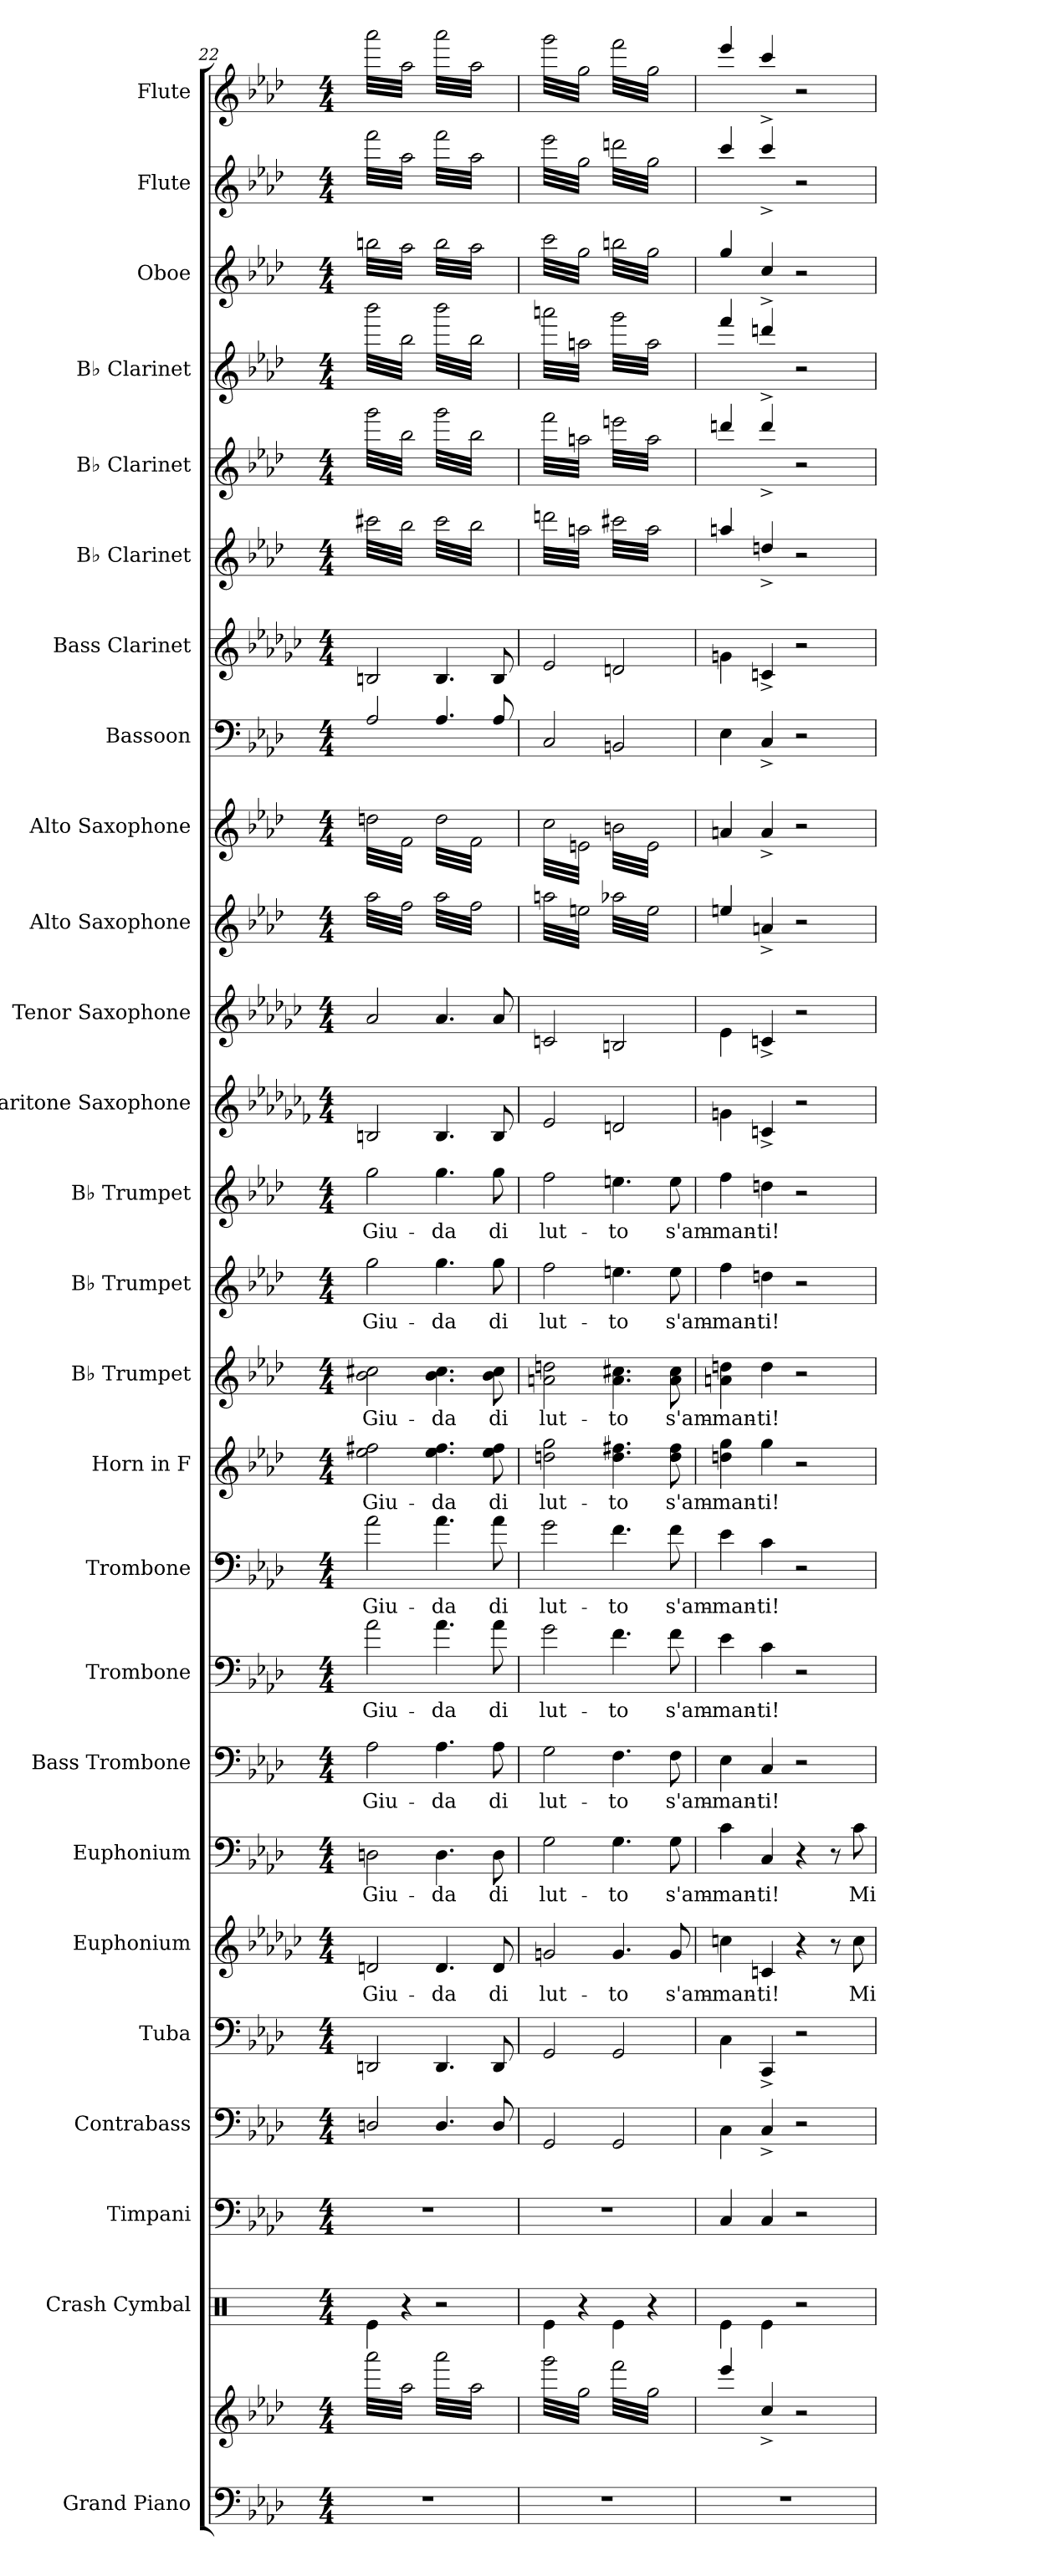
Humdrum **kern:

**kern	**kern	**kern	**kern	**kern	**kern	**kern	**text	**kern	**text	**kern	**text	**kern	**text	**kern	**text	**kern	**text	**kern	**text	**kern	**text	**kern	**text	**kern	**kern	**kern	**kern	**kern	**kern	**kern	**kern	**kern	**kern	**kern	**kern
*part26	*part26	*part25	*part24	*part23	*part22	*part21	*part21	*part20	*part20	*part19	*part19	*part18	*part18	*part17	*part17	*part16	*part16	*part15	*part15	*part14	*part14	*part13	*part13	*part12	*part11	*part10	*part9	*part8	*part7	*part6	*part5	*part4	*part3	*part2	*part1
*staff27	*staff26	*staff25	*staff24	*staff23	*staff22	*staff21	*staff21	*staff20	*staff20	*staff19	*staff19	*staff18	*staff18	*staff17	*staff17	*staff16	*staff16	*staff15	*staff15	*staff14	*staff14	*staff13	*staff13	*staff12	*staff11	*staff10	*staff9	*staff8	*staff7	*staff6	*staff5	*staff4	*staff3	*staff2	*staff1
*I"Grand Piano	*	*I"Crash Cymbal	*I"Timpani	*I"Contrabass	*I"Tuba	*I"Euphonium	*	*I"Euphonium	*	*I"Bass Trombone	*	*I"Trombone	*	*I"Trombone	*	*I"Horn in F	*	*I"B♭ Trumpet	*	*I"B♭ Trumpet	*	*I"B♭ Trumpet	*	*I"Baritone Saxophone	*I"Tenor Saxophone	*I"Alto Saxophone	*I"Alto Saxophone	*I"Bassoon	*I"Bass Clarinet	*I"B♭ Clarinet	*I"B♭ Clarinet	*I"B♭ Clarinet	*I"Oboe	*I"Flute	*I"Flute
*I'Pno.	*	*I'Cr. Cym.	*I'Timp.	*I'Cb.	*I'Tba.	*I'Euph.	*	*I'Euph.	*	*I'B. Tbn.	*	*I'Tbn.	*	*I'Tbn.	*	*	*	*I'B♭ Tpt.	*	*I'B♭ Tpt.	*	*I'B♭ Tpt.	*	*I'Bar. Sax.	*I'T. Sax.	*I'A. Sax.	*I'A. Sax.	*I'Bsn.	*I'B. Cl.	*I'B♭ Cl.	*I'B♭ Cl.	*I'B♭ Cl.	*I'Ob.	*I'Fl.	*I'Fl.
*clefF4	*clefG2	*clefX	*clefF4	*clefF4	*clefF4	*clefG2	*	*clefF4	*	*clefF4	*	*clefF4	*	*clefF4	*	*clefG2	*	*clefG2	*	*clefG2	*	*clefG2	*	*clefG2	*clefG2	*clefG2	*clefG2	*clefF4	*clefG2	*clefG2	*clefG2	*clefG2	*clefG2	*clefG2	*clefG2
*	*	*	*	*ITrd7c12	*	*ITrd8c14	*	*	*	*	*	*	*	*	*	*ITrd4c7	*	*ITrd1c2	*	*ITrd1c2	*	*ITrd1c2	*	*ITrd12c21	*ITrd8c14	*ITrd5c9	*ITrd5c9	*	*ITrd8c14	*ITrd1c2	*ITrd1c2	*ITrd1c2	*	*	*
*k[b-e-a-d-]	*k[b-e-a-d-]	*k[]	*k[b-e-a-d-]	*k[b-e-a-d-]	*k[b-e-a-d-]	*k[b-e-a-d-g-c-]	*	*k[b-e-a-d-]	*	*k[b-e-a-d-]	*	*k[b-e-a-d-]	*	*k[b-e-a-d-]	*	*k[b-e-a-d-g-]	*	*k[b-e-a-d-g-c-]	*	*k[b-e-a-d-g-c-]	*	*k[b-e-a-d-g-c-]	*	*k[b-e-a-d-g-c-f-]	*k[b-e-a-d-g-c-]	*k[b-e-a-d-g-c-f-]	*k[b-e-a-d-g-c-f-]	*k[b-e-a-d-]	*k[b-e-a-d-g-c-]	*k[b-e-a-d-g-c-]	*k[b-e-a-d-g-c-]	*k[b-e-a-d-g-c-]	*k[b-e-a-d-]	*k[b-e-a-d-]	*k[b-e-a-d-]
*M4/4	*M4/4	*M4/4	*M4/4	*M4/4	*M4/4	*M4/4	*	*M4/4	*	*M4/4	*	*M4/4	*	*M4/4	*	*M4/4	*	*M4/4	*	*M4/4	*	*M4/4	*	*M4/4	*M4/4	*M4/4	*M4/4	*M4/4	*M4/4	*M4/4	*M4/4	*M4/4	*M4/4	*M4/4	*M4/4
=22	=22	=22	=22	=22	=22	=22	=22	=22	=22	=22	=22	=22	=22	=22	=22	=22	=22	=22	=22	=22	=22	=22	=22	=22	=22	=22	=22	=22	=22	=22	=22	=22	=22	=22	=22
!	!	!	!	!	!	!	!LO:LY:b	!	!LO:LY:b	!	!LO:LY:b	!	!LO:LY:b	!	!LO:LY:b	!	!LO:LY:b	!	!LO:LY:b	!	!LO:LY:b	!	!LO:LY:b	!	!	!	!	!	!	!	!	!	!	!	!
*	*tremolo	*	*	*	*	*	*	*	*	*	*	*	*	*	*	*	*	*	*	*	*	*	*	*	*	*	*	*	*	*	*	*	*	*	*
*	*	*	*	*	*	*	*	*	*	*	*	*	*	*	*	*	*	*	*	*	*	*	*	*	*	*tremolo	*	*	*	*	*	*	*	*	*
*	*	*	*	*	*	*	*	*	*	*	*	*	*	*	*	*	*	*	*	*	*	*	*	*	*	*	*tremolo	*	*	*	*	*	*	*	*
*	*	*	*	*	*	*	*	*	*	*	*	*	*	*	*	*	*	*	*	*	*	*	*	*	*	*	*	*	*	*tremolo	*	*	*	*	*
*	*	*	*	*	*	*	*	*	*	*	*	*	*	*	*	*	*	*	*	*	*	*	*	*	*	*	*	*	*	*	*tremolo	*	*	*	*
*	*	*	*	*	*	*	*	*	*	*	*	*	*	*	*	*	*	*	*	*	*	*	*	*	*	*	*	*	*	*	*	*tremolo	*	*	*
*	*	*	*	*	*	*	*	*	*	*	*	*	*	*	*	*	*	*	*	*	*	*	*	*	*	*	*	*	*	*	*	*	*tremolo	*	*
*	*	*	*	*	*	*	*	*	*	*	*	*	*	*	*	*	*	*	*	*	*	*	*	*	*	*	*	*	*	*	*	*	*	*tremolo	*
*	*	*	*	*	*	*	*	*	*	*	*	*	*	*	*	*	*	*	*	*	*	*	*	*	*	*	*	*	*	*	*	*	*	*	*tremolo
1r	32aaa-\LLL	4Re\	1r	2DDn/	2DDn/	2Dn/	Giu-	2Dn\	Giu-	2A-\	Giu-	2a-\	Giu-	2a-\	Giu-	2a-\ 2bn\	Giu-	2a-\ 2bn\	Giu-	2ff\	Giu-	2ff\	Giu-	2BBn/	2A-/	32cc-\LLL	32fn\LLL	2A-/	2BBn/	32bbn\LLL	32fff\LLL	32aaa-\LLL	32bbn\LLL	32fff\LLL	32aaa-\LLL
.	32aa-\	.	.	.	.	.	.	.	.	.	.	.	.	.	.	.	.	.	.	.	.	.	.	.	.	32a-\	32A-\	.	.	32aa-\	32aa-\	32aa-\	32aa-\	32aa-\	32aa-\
.	32aaa-\	.	.	.	.	.	.	.	.	.	.	.	.	.	.	.	.	.	.	.	.	.	.	.	.	32cc-\	32fn\	.	.	32bbn\	32fff\	32aaa-\	32bbn\	32fff\	32aaa-\
.	32aa-\	.	.	.	.	.	.	.	.	.	.	.	.	.	.	.	.	.	.	.	.	.	.	.	.	32a-\	32A-\	.	.	32aa-\	32aa-\	32aa-\	32aa-\	32aa-\	32aa-\
.	32aaa-\	.	.	.	.	.	.	.	.	.	.	.	.	.	.	.	.	.	.	.	.	.	.	.	.	32cc-\	32fn\	.	.	32bbn\	32fff\	32aaa-\	32bbn\	32fff\	32aaa-\
.	32aa-\	.	.	.	.	.	.	.	.	.	.	.	.	.	.	.	.	.	.	.	.	.	.	.	.	32a-\	32A-\	.	.	32aa-\	32aa-\	32aa-\	32aa-\	32aa-\	32aa-\
.	32aaa-\	.	.	.	.	.	.	.	.	.	.	.	.	.	.	.	.	.	.	.	.	.	.	.	.	32cc-\	32fn\	.	.	32bbn\	32fff\	32aaa-\	32bbn\	32fff\	32aaa-\
.	32aa-\	.	.	.	.	.	.	.	.	.	.	.	.	.	.	.	.	.	.	.	.	.	.	.	.	32a-\	32A-\	.	.	32aa-\	32aa-\	32aa-\	32aa-\	32aa-\	32aa-\
.	32aaa-\	4r	.	.	.	.	.	.	.	.	.	.	.	.	.	.	.	.	.	.	.	.	.	.	.	32cc-\	32fn\	.	.	32bbn\	32fff\	32aaa-\	32bbn\	32fff\	32aaa-\
.	32aa-\	.	.	.	.	.	.	.	.	.	.	.	.	.	.	.	.	.	.	.	.	.	.	.	.	32a-\	32A-\	.	.	32aa-\	32aa-\	32aa-\	32aa-\	32aa-\	32aa-\
.	32aaa-\	.	.	.	.	.	.	.	.	.	.	.	.	.	.	.	.	.	.	.	.	.	.	.	.	32cc-\	32fn\	.	.	32bbn\	32fff\	32aaa-\	32bbn\	32fff\	32aaa-\
.	32aa-\	.	.	.	.	.	.	.	.	.	.	.	.	.	.	.	.	.	.	.	.	.	.	.	.	32a-\	32A-\	.	.	32aa-\	32aa-\	32aa-\	32aa-\	32aa-\	32aa-\
.	32aaa-\	.	.	.	.	.	.	.	.	.	.	.	.	.	.	.	.	.	.	.	.	.	.	.	.	32cc-\	32fn\	.	.	32bbn\	32fff\	32aaa-\	32bbn\	32fff\	32aaa-\
.	32aa-\	.	.	.	.	.	.	.	.	.	.	.	.	.	.	.	.	.	.	.	.	.	.	.	.	32a-\	32A-\	.	.	32aa-\	32aa-\	32aa-\	32aa-\	32aa-\	32aa-\
.	32aaa-\	.	.	.	.	.	.	.	.	.	.	.	.	.	.	.	.	.	.	.	.	.	.	.	.	32cc-\	32fn\	.	.	32bbn\	32fff\	32aaa-\	32bbn\	32fff\	32aaa-\
.	32aa-\JJJ	.	.	.	.	.	.	.	.	.	.	.	.	.	.	.	.	.	.	.	.	.	.	.	.	32a-\JJJ	32A-\JJJ	.	.	32aa-\JJJ	32aa-\JJJ	32aa-\JJJ	32aa-\JJJ	32aa-\JJJ	32aa-\JJJ
!	!	!	!	!	!	!	!LO:LY:b	!	!LO:LY:b	!	!LO:LY:b	!	!LO:LY:b	!	!LO:LY:b	!	!LO:LY:b	!	!LO:LY:b	!	!LO:LY:b	!	!LO:LY:b	!	!	!	!	!	!	!	!	!	!	!	!
.	32aaa-\LLL	2r	.	4.DD/	4.DD/	4.D/	-da	4.D\	-da	4.A-\	-da	4.a-\	-da	4.a-\	-da	4.a-\ 4.b\	-da	4.a-\ 4.b\	-da	4.ff\	-da	4.ff\	-da	4.BB/	4.A-/	32cc-\LLL	32f\LLL	4.A-/	4.BB/	32bb\LLL	32fff\LLL	32aaa-\LLL	32bb\LLL	32fff\LLL	32aaa-\LLL
.	32aa-\	.	.	.	.	.	.	.	.	.	.	.	.	.	.	.	.	.	.	.	.	.	.	.	.	32a-\	32A-\	.	.	32aa-\	32aa-\	32aa-\	32aa-\	32aa-\	32aa-\
.	32aaa-\	.	.	.	.	.	.	.	.	.	.	.	.	.	.	.	.	.	.	.	.	.	.	.	.	32cc-\	32f\	.	.	32bb\	32fff\	32aaa-\	32bb\	32fff\	32aaa-\
.	32aa-\	.	.	.	.	.	.	.	.	.	.	.	.	.	.	.	.	.	.	.	.	.	.	.	.	32a-\	32A-\	.	.	32aa-\	32aa-\	32aa-\	32aa-\	32aa-\	32aa-\
.	32aaa-\	.	.	.	.	.	.	.	.	.	.	.	.	.	.	.	.	.	.	.	.	.	.	.	.	32cc-\	32f\	.	.	32bb\	32fff\	32aaa-\	32bb\	32fff\	32aaa-\
.	32aa-\	.	.	.	.	.	.	.	.	.	.	.	.	.	.	.	.	.	.	.	.	.	.	.	.	32a-\	32A-\	.	.	32aa-\	32aa-\	32aa-\	32aa-\	32aa-\	32aa-\
.	32aaa-\	.	.	.	.	.	.	.	.	.	.	.	.	.	.	.	.	.	.	.	.	.	.	.	.	32cc-\	32f\	.	.	32bb\	32fff\	32aaa-\	32bb\	32fff\	32aaa-\
.	32aa-\	.	.	.	.	.	.	.	.	.	.	.	.	.	.	.	.	.	.	.	.	.	.	.	.	32a-\	32A-\	.	.	32aa-\	32aa-\	32aa-\	32aa-\	32aa-\	32aa-\
.	32aaa-\	.	.	.	.	.	.	.	.	.	.	.	.	.	.	.	.	.	.	.	.	.	.	.	.	32cc-\	32f\	.	.	32bb\	32fff\	32aaa-\	32bb\	32fff\	32aaa-\
.	32aa-\	.	.	.	.	.	.	.	.	.	.	.	.	.	.	.	.	.	.	.	.	.	.	.	.	32a-\	32A-\	.	.	32aa-\	32aa-\	32aa-\	32aa-\	32aa-\	32aa-\
.	32aaa-\	.	.	.	.	.	.	.	.	.	.	.	.	.	.	.	.	.	.	.	.	.	.	.	.	32cc-\	32f\	.	.	32bb\	32fff\	32aaa-\	32bb\	32fff\	32aaa-\
.	32aa-\	.	.	.	.	.	.	.	.	.	.	.	.	.	.	.	.	.	.	.	.	.	.	.	.	32a-\	32A-\	.	.	32aa-\	32aa-\	32aa-\	32aa-\	32aa-\	32aa-\
!	!	!	!	!	!	!	!LO:LY:b	!	!LO:LY:b	!	!LO:LY:b	!	!LO:LY:b	!	!LO:LY:b	!	!LO:LY:b	!	!LO:LY:b	!	!LO:LY:b	!	!LO:LY:b	!	!	!	!	!	!	!	!	!	!	!	!
.	32aaa-\	.	.	8DD/	8DD/	8D/	di	8D\	di	8A-\	di	8a-\	di	8a-\	di	8a-\ 8b\	di	8a-\ 8b\	di	8ff\	di	8ff\	di	8BB/	8A-/	32cc-\	32f\	8A-/	8BB/	32bb\	32fff\	32aaa-\	32bb\	32fff\	32aaa-\
.	32aa-\	.	.	.	.	.	.	.	.	.	.	.	.	.	.	.	.	.	.	.	.	.	.	.	.	32a-\	32A-\	.	.	32aa-\	32aa-\	32aa-\	32aa-\	32aa-\	32aa-\
.	32aaa-\	.	.	.	.	.	.	.	.	.	.	.	.	.	.	.	.	.	.	.	.	.	.	.	.	32cc-\	32f\	.	.	32bb\	32fff\	32aaa-\	32bb\	32fff\	32aaa-\
.	32aa-\JJJ	.	.	.	.	.	.	.	.	.	.	.	.	.	.	.	.	.	.	.	.	.	.	.	.	32a-\JJJ	32A-\JJJ	.	.	32aa-\JJJ	32aa-\JJJ	32aa-\JJJ	32aa-\JJJ	32aa-\JJJ	32aa-\JJJ
=23	=23	=23	=23	=23	=23	=23	=23	=23	=23	=23	=23	=23	=23	=23	=23	=23	=23	=23	=23	=23	=23	=23	=23	=23	=23	=23	=23	=23	=23	=23	=23	=23	=23	=23	=23
!	!	!	!	!	!	!	!LO:LY:b	!	!LO:LY:b	!	!LO:LY:b	!	!LO:LY:b	!	!LO:LY:b	!	!LO:LY:b	!	!LO:LY:b	!	!LO:LY:b	!	!LO:LY:b	!	!	!	!	!	!	!	!	!	!	!	!
1r	32ggg\LLL	4Re\	1r	2GGG/	2GG/	2Gn/	lut-	2G\	lut-	2G\	lut-	2g\	lut-	2g\	lut-	2gn\ 2cc\	lut-	2gn\ 2ccn\	lut-	2ee-\	lut-	2ee-\	lut-	2E-/	2Cn/	32ccn\LLL	32e-\LLL	2C/	2E-/	32cccn\LLL	32eee-\LLL	32gggn\LLL	32ccc\LLL	32eee-\LLL	32ggg\LLL
.	32gg\	.	.	.	.	.	.	.	.	.	.	.	.	.	.	.	.	.	.	.	.	.	.	.	.	32gn\	32Gn\	.	.	32ggn\	32ggn\	32ggn\	32gg\	32gg\	32gg\
.	32ggg\	.	.	.	.	.	.	.	.	.	.	.	.	.	.	.	.	.	.	.	.	.	.	.	.	32ccn\	32e-\	.	.	32cccn\	32eee-\	32gggn\	32ccc\	32eee-\	32ggg\
.	32gg\	.	.	.	.	.	.	.	.	.	.	.	.	.	.	.	.	.	.	.	.	.	.	.	.	32gn\	32Gn\	.	.	32ggn\	32ggn\	32ggn\	32gg\	32gg\	32gg\
.	32ggg\	.	.	.	.	.	.	.	.	.	.	.	.	.	.	.	.	.	.	.	.	.	.	.	.	32ccn\	32e-\	.	.	32cccn\	32eee-\	32gggn\	32ccc\	32eee-\	32ggg\
.	32gg\	.	.	.	.	.	.	.	.	.	.	.	.	.	.	.	.	.	.	.	.	.	.	.	.	32gn\	32Gn\	.	.	32ggn\	32ggn\	32ggn\	32gg\	32gg\	32gg\
.	32ggg\	.	.	.	.	.	.	.	.	.	.	.	.	.	.	.	.	.	.	.	.	.	.	.	.	32ccn\	32e-\	.	.	32cccn\	32eee-\	32gggn\	32ccc\	32eee-\	32ggg\
.	32gg\	.	.	.	.	.	.	.	.	.	.	.	.	.	.	.	.	.	.	.	.	.	.	.	.	32gn\	32Gn\	.	.	32ggn\	32ggn\	32ggn\	32gg\	32gg\	32gg\
.	32ggg\	4r	.	.	.	.	.	.	.	.	.	.	.	.	.	.	.	.	.	.	.	.	.	.	.	32ccn\	32e-\	.	.	32cccn\	32eee-\	32gggn\	32ccc\	32eee-\	32ggg\
.	32gg\	.	.	.	.	.	.	.	.	.	.	.	.	.	.	.	.	.	.	.	.	.	.	.	.	32gn\	32Gn\	.	.	32ggn\	32ggn\	32ggn\	32gg\	32gg\	32gg\
.	32ggg\	.	.	.	.	.	.	.	.	.	.	.	.	.	.	.	.	.	.	.	.	.	.	.	.	32ccn\	32e-\	.	.	32cccn\	32eee-\	32gggn\	32ccc\	32eee-\	32ggg\
.	32gg\	.	.	.	.	.	.	.	.	.	.	.	.	.	.	.	.	.	.	.	.	.	.	.	.	32gn\	32Gn\	.	.	32ggn\	32ggn\	32ggn\	32gg\	32gg\	32gg\
.	32ggg\	.	.	.	.	.	.	.	.	.	.	.	.	.	.	.	.	.	.	.	.	.	.	.	.	32ccn\	32e-\	.	.	32cccn\	32eee-\	32gggn\	32ccc\	32eee-\	32ggg\
.	32gg\	.	.	.	.	.	.	.	.	.	.	.	.	.	.	.	.	.	.	.	.	.	.	.	.	32gn\	32Gn\	.	.	32ggn\	32ggn\	32ggn\	32gg\	32gg\	32gg\
.	32ggg\	.	.	.	.	.	.	.	.	.	.	.	.	.	.	.	.	.	.	.	.	.	.	.	.	32ccn\	32e-\	.	.	32cccn\	32eee-\	32gggn\	32ccc\	32eee-\	32ggg\
.	32gg\JJJ	.	.	.	.	.	.	.	.	.	.	.	.	.	.	.	.	.	.	.	.	.	.	.	.	32gn\JJJ	32Gn\JJJ	.	.	32ggn\JJJ	32ggn\JJJ	32ggn\JJJ	32gg\JJJ	32gg\JJJ	32gg\JJJ
!	!	!	!	!	!	!	!LO:LY:b	!	!LO:LY:b	!	!LO:LY:b	!	!LO:LY:b	!	!LO:LY:b	!	!LO:LY:b	!	!LO:LY:b	!	!LO:LY:b	!	!LO:LY:b	!	!	!	!	!	!	!	!	!	!	!	!
.	32fff\LLL	4Re\	.	2GGG/	2GG/	4.G/	-to	4.G\	-to	4.F\	-to	4.f\	-to	4.f\	-to	4.g\ 4.bn\	-to	4.g\ 4.bn\	-to	4.ddn\	-to	4.ddn\	-to	2Dn/	2BBn/	32cc-X\LLL	32dn\LLL	2BBn/	2Dn/	32bbn\LLL	32dddn\LLL	32fff\LLL	32bbn\LLL	32dddn\LLL	32fff\LLL
.	32gg\	.	.	.	.	.	.	.	.	.	.	.	.	.	.	.	.	.	.	.	.	.	.	.	.	32g\	32G\	.	.	32gg\	32gg\	32gg\	32gg\	32gg\	32gg\
.	32fff\	.	.	.	.	.	.	.	.	.	.	.	.	.	.	.	.	.	.	.	.	.	.	.	.	32cc-X\	32dn\	.	.	32bbn\	32dddn\	32fff\	32bbn\	32dddn\	32fff\
.	32gg\	.	.	.	.	.	.	.	.	.	.	.	.	.	.	.	.	.	.	.	.	.	.	.	.	32g\	32G\	.	.	32gg\	32gg\	32gg\	32gg\	32gg\	32gg\
.	32fff\	.	.	.	.	.	.	.	.	.	.	.	.	.	.	.	.	.	.	.	.	.	.	.	.	32cc-X\	32dn\	.	.	32bbn\	32dddn\	32fff\	32bbn\	32dddn\	32fff\
.	32gg\	.	.	.	.	.	.	.	.	.	.	.	.	.	.	.	.	.	.	.	.	.	.	.	.	32g\	32G\	.	.	32gg\	32gg\	32gg\	32gg\	32gg\	32gg\
.	32fff\	.	.	.	.	.	.	.	.	.	.	.	.	.	.	.	.	.	.	.	.	.	.	.	.	32cc-X\	32dn\	.	.	32bbn\	32dddn\	32fff\	32bbn\	32dddn\	32fff\
.	32gg\	.	.	.	.	.	.	.	.	.	.	.	.	.	.	.	.	.	.	.	.	.	.	.	.	32g\	32G\	.	.	32gg\	32gg\	32gg\	32gg\	32gg\	32gg\
.	32fff\	4r	.	.	.	.	.	.	.	.	.	.	.	.	.	.	.	.	.	.	.	.	.	.	.	32cc-X\	32dn\	.	.	32bbn\	32dddn\	32fff\	32bbn\	32dddn\	32fff\
.	32gg\	.	.	.	.	.	.	.	.	.	.	.	.	.	.	.	.	.	.	.	.	.	.	.	.	32g\	32G\	.	.	32gg\	32gg\	32gg\	32gg\	32gg\	32gg\
.	32fff\	.	.	.	.	.	.	.	.	.	.	.	.	.	.	.	.	.	.	.	.	.	.	.	.	32cc-X\	32dn\	.	.	32bbn\	32dddn\	32fff\	32bbn\	32dddn\	32fff\
.	32gg\	.	.	.	.	.	.	.	.	.	.	.	.	.	.	.	.	.	.	.	.	.	.	.	.	32g\	32G\	.	.	32gg\	32gg\	32gg\	32gg\	32gg\	32gg\
!	!	!	!	!	!	!	!LO:LY:b	!	!LO:LY:b	!	!LO:LY:b	!	!LO:LY:b	!	!LO:LY:b	!	!LO:LY:b	!	!LO:LY:b	!	!LO:LY:b	!	!LO:LY:b	!	!	!	!	!	!	!	!	!	!	!	!
.	32fff\	.	.	.	.	8G/	s'am-	8G\	s'am-	8F\	s'am-	8f\	s'am-	8f\	s'am-	8g\ 8b\	s'am-	8g\ 8b\	s'am-	8dd\	s'am-	8dd\	s'am-	.	.	32cc-X\	32dn\	.	.	32bbn\	32dddn\	32fff\	32bbn\	32dddn\	32fff\
.	32gg\	.	.	.	.	.	.	.	.	.	.	.	.	.	.	.	.	.	.	.	.	.	.	.	.	32g\	32G\	.	.	32gg\	32gg\	32gg\	32gg\	32gg\	32gg\
.	32fff\	.	.	.	.	.	.	.	.	.	.	.	.	.	.	.	.	.	.	.	.	.	.	.	.	32cc-X\	32dn\	.	.	32bbn\	32dddn\	32fff\	32bbn\	32dddn\	32fff\
.	32gg\JJJ	.	.	.	.	.	.	.	.	.	.	.	.	.	.	.	.	.	.	.	.	.	.	.	.	32g\JJJ	32G\JJJ	.	.	32gg\JJJ	32gg\JJJ	32gg\JJJ	32gg\JJJ	32gg\JJJ	32gg\JJJ
*	*	*	*	*	*	*	*	*	*	*	*	*	*	*	*	*	*	*	*	*	*	*	*	*	*	*	*	*	*	*	*	*	*	*	*Xtremolo
*	*	*	*	*	*	*	*	*	*	*	*	*	*	*	*	*	*	*	*	*	*	*	*	*	*	*	*	*	*	*	*	*	*	*Xtremolo	*
*	*	*	*	*	*	*	*	*	*	*	*	*	*	*	*	*	*	*	*	*	*	*	*	*	*	*	*	*	*	*	*	*	*Xtremolo	*	*
*	*	*	*	*	*	*	*	*	*	*	*	*	*	*	*	*	*	*	*	*	*	*	*	*	*	*	*	*	*	*	*	*Xtremolo	*	*	*
*	*	*	*	*	*	*	*	*	*	*	*	*	*	*	*	*	*	*	*	*	*	*	*	*	*	*	*	*	*	*	*Xtremolo	*	*	*	*
*	*	*	*	*	*	*	*	*	*	*	*	*	*	*	*	*	*	*	*	*	*	*	*	*	*	*	*	*	*	*Xtremolo	*	*	*	*	*
*	*	*	*	*	*	*	*	*	*	*	*	*	*	*	*	*	*	*	*	*	*	*	*	*	*	*	*Xtremolo	*	*	*	*	*	*	*	*
*	*	*	*	*	*	*	*	*	*	*	*	*	*	*	*	*	*	*	*	*	*	*	*	*	*	*Xtremolo	*	*	*	*	*	*	*	*	*
*	*Xtremolo	*	*	*	*	*	*	*	*	*	*	*	*	*	*	*	*	*	*	*	*	*	*	*	*	*	*	*	*	*	*	*	*	*	*
=24	=24	=24	=24	=24	=24	=24	=24	=24	=24	=24	=24	=24	=24	=24	=24	=24	=24	=24	=24	=24	=24	=24	=24	=24	=24	=24	=24	=24	=24	=24	=24	=24	=24	=24	=24
!	!	!	!	!	!	!	!LO:LY:b	!	!LO:LY:b	!	!LO:LY:b	!	!LO:LY:b	!	!LO:LY:b	!	!LO:LY:b	!	!LO:LY:b	!	!LO:LY:b	!	!LO:LY:b	!	!	!	!	!	!	!	!	!	!	!	!
1r	4eee-/	4Re\	4C/	4CC\	4C\	4cn\	-man-	4c\	-man-	4E-\	-man-	4e-\	-man-	4e-\	-man-	4gn\ 4cc\	-man-	4gn\ 4ccn\	-man-	4ee-\	-man-	4ee-\	-man-	4Gn\	4E-\	4gn/	4cn/	4E-\	4Gn\	4ggn/	4cccn/	4eee-/	4gg/	4ccc/	4eee-/
.	.	.	.	.	.	.	.	.	.	.	.	.	.	.	.	.	.	.	.	.	.	.	.	.	.	.	.	.	.	.	.	.	.	.	.
.	.	.	.	.	.	.	.	.	.	.	.	.	.	.	.	.	.	.	.	.	.	.	.	.	.	.	.	.	.	.	.	.	.	.	.
.	.	.	.	.	.	.	.	.	.	.	.	.	.	.	.	.	.	.	.	.	.	.	.	.	.	.	.	.	.	.	.	.	.	.	.
.	.	.	.	.	.	.	.	.	.	.	.	.	.	.	.	.	.	.	.	.	.	.	.	.	.	.	.	.	.	.	.	.	.	.	.
.	.	.	.	.	.	.	.	.	.	.	.	.	.	.	.	.	.	.	.	.	.	.	.	.	.	.	.	.	.	.	.	.	.	.	.
.	.	.	.	.	.	.	.	.	.	.	.	.	.	.	.	.	.	.	.	.	.	.	.	.	.	.	.	.	.	.	.	.	.	.	.
.	.	.	.	.	.	.	.	.	.	.	.	.	.	.	.	.	.	.	.	.	.	.	.	.	.	.	.	.	.	.	.	.	.	.	.
!	!	!	!	!	!	!	!LO:LY:b	!	!LO:LY:b	!	!LO:LY:b	!	!LO:LY:b	!	!LO:LY:b	!	!LO:LY:b	!	!LO:LY:b	!	!LO:LY:b	!	!LO:LY:b	!	!	!	!	!	!	!	!	!	!	!	!
.	4cc^/	4Re\	4C/	4CC^/	4CC^/	4Cn/	-ti!	4C/	-ti!	4C/	-ti!	4c\	-ti!	4c\	-ti!	4cc\	-ti!	4cc\	-ti!	4ccn\	-ti!	4ccn\	-ti!	4Cn^/	4Cn^/	4cn^/	4c^/	4C^/	4Cn^/	4ccn^/	4ccc^/	4cccn^/	4cc^/	4ccc^/	4ccc^/
.	2r	2r	2r	2r	2r	4r	.	4r	.	2r	.	2r	.	2r	.	2r	.	2r	.	2r	.	2r	.	2r	2r	2r	2r	2r	2r	2r	2r	2r	2r	2r	2r
.	.	.	.	.	.	8r	.	8r	.	.	.	.	.	.	.	.	.	.	.	.	.	.	.	.	.	.	.	.	.	.	.	.	.	.	.
!	!	!	!	!	!	!	!LO:LY:b	!	!LO:LY:b	!	!	!	!	!	!	!	!	!	!	!	!	!	!	!	!	!	!	!	!	!	!	!	!	!	!
.	.	.	.	.	.	8c\	Mi-	8c\	Mi-	.	.	.	.	.	.	.	.	.	.	.	.	.	.	.	.	.	.	.	.	.	.	.	.	.	.
=	=	=	=	=	=	=	=	=	=	=	=	=	=	=	=	=	=	=	=	=	=	=	=	=	=	=	=	=	=	=	=	=	=	=	=
*-	*-	*-	*-	*-	*-	*-	*-	*-	*-	*-	*-	*-	*-	*-	*-	*-	*-	*-	*-	*-	*-	*-	*-	*-	*-	*-	*-	*-	*-	*-	*-	*-	*-	*-	*-
